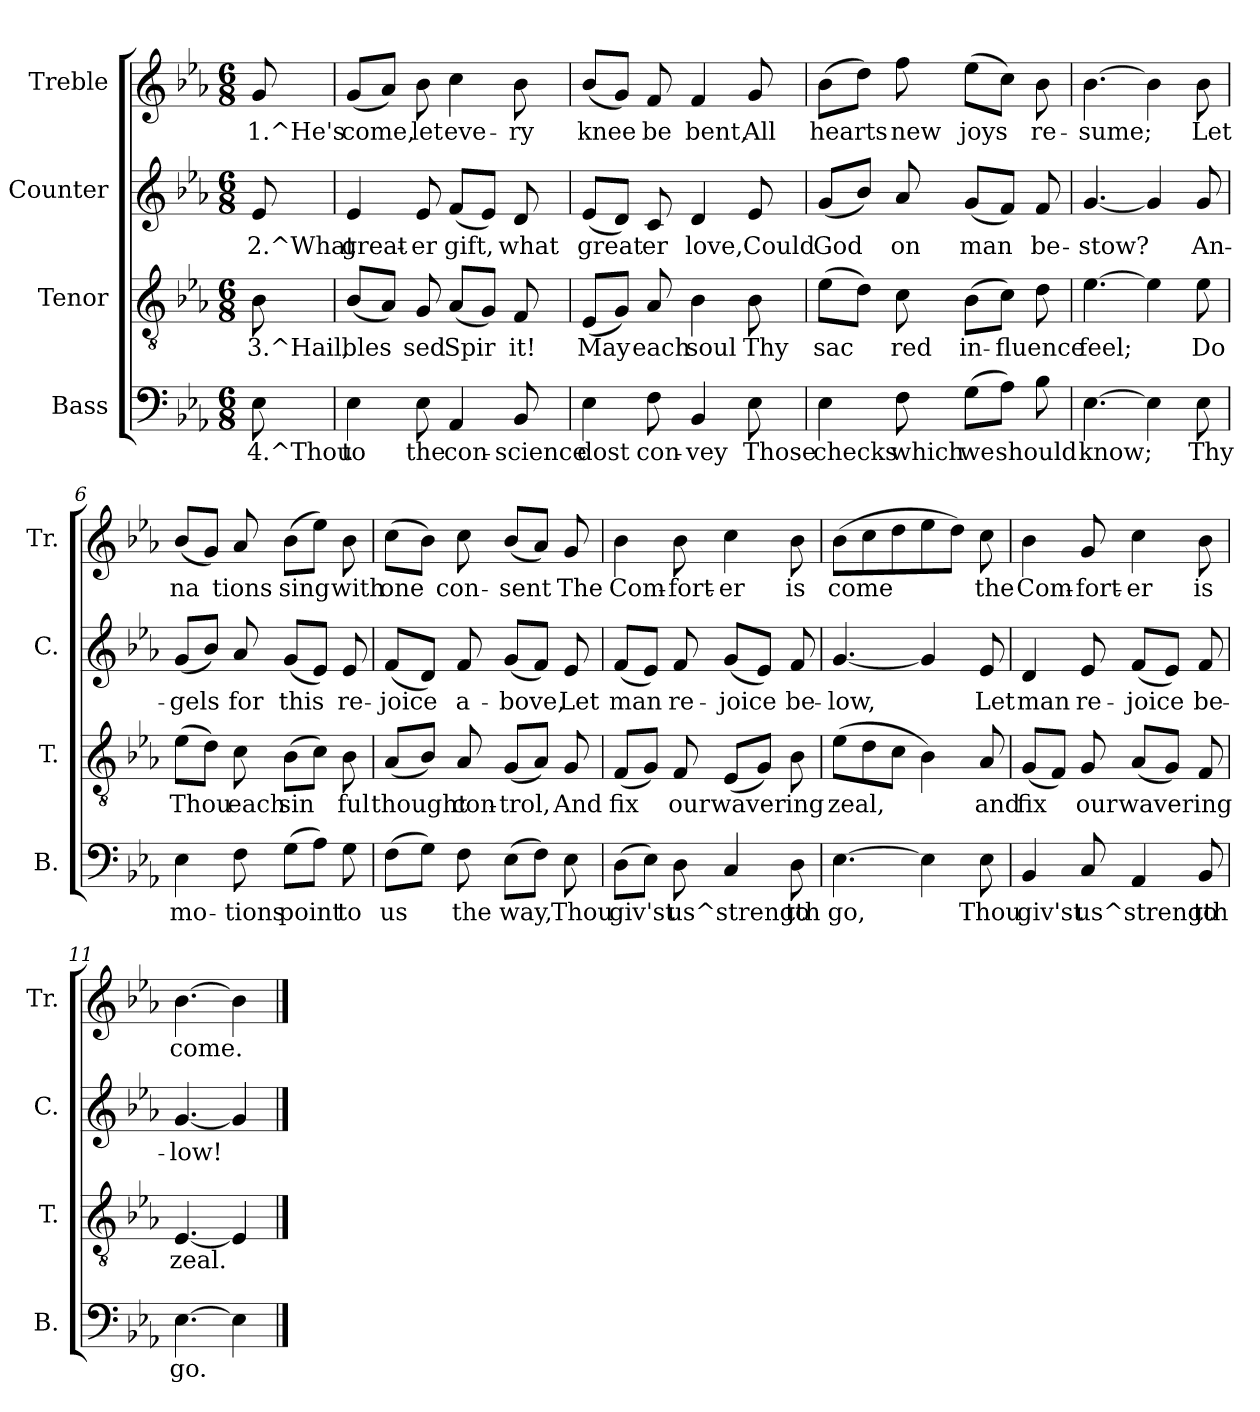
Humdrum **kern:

**kern	**text	**kern	**text	**kern	**text	**kern	**text
*part4	*part4	*part3	*part3	*part2	*part2	*part1	*part1
*staff4	*staff4	*staff3	*staff3	*staff2	*staff2	*staff1	*staff1
*I"Bass	*	*I"Tenor	*	*I"Counter	*	*I"Treble	*
*I'B.	*	*I'T.	*	*I'C.	*	*I'Tr.	*
!!LO:PB:g=z
*stria5	*	*stria5	*	*stria5	*	*stria5	*
*clefF4	*	*clefGv2	*	*clefG2	*	*clefG2	*
*k[b-e-a-]	*	*k[b-e-a-]	*	*k[b-e-a-]	*	*k[b-e-a-]	*
*E-:	*	*E-:	*	*E-:	*	*E-:	*
*M6/8	*	*M6/8	*	*M6/8	*	*M6/8	*
=1	=1	=1	=1	=1	=1	=1	=1
!	!LO:LY:b:rj	!	!LO:LY:b:rj	!	!LO:LY:b:rj	!	!LO:LY:b:rj
8E-\	4.^Thou	8B-\	3.^Hail,	8e-/	2.^What	8g/	1.^He's
=2	=2	=2	=2	=2	=2	=2	=2
!	!LO:LY:b:rj	!	!LO:LY:b:rj	!	!LO:LY:b:rj	!	!LO:LY:b:rj
4E-\	to	(<8B-/L	bles-	4e-/	great-	(<8g/L	come,
!	!	!	!LO:LY:b:rj	!	!	!	!LO:LY:b:rj
.	.	8A-/J)	--	.	.	8a-/J)	.
!	!LO:LY:b:rj	!	!LO:LY:b:rj	!	!LO:LY:b:rj	!	!LO:LY:b:rj
8E-\	the	8G/	-sed	8e-/	-er	8b-\	let
!	!LO:LY:b:rj	!	!LO:LY:b:rj	!	!LO:LY:b:rj	!	!LO:LY:b:rj
4AA-/	con-	(<8A-/L	Spir-	(<8f/L	gift,	4cc\	eve-
!	!	!	!LO:LY:b:rj	!	!LO:LY:b:rj	!	!
.	.	8G/J)	--	8e-/J)	.	.	.
!	!LO:LY:b:rj	!	!LO:LY:b:rj	!	!LO:LY:b:rj	!	!LO:LY:b:rj
8BB-/	-science	8F/	-it!	8d/	what	8b-\	-ry
=3	=3	=3	=3	=3	=3	=3	=3
!	!LO:LY:b:rj	!	!LO:LY:b:rj	!	!LO:LY:b:rj	!	!LO:LY:b:rj
4E-\	dost	(<8E-/L	May	(<8e-/L	great-	(<8b-/L	knee
!	!	!	!LO:LY:b:rj	!	!LO:LY:b:rj	!	!LO:LY:b:rj
.	.	8G/J)	.	8d/J)	--	8g/J)	.
!	!LO:LY:b:rj	!	!LO:LY:b:rj	!	!LO:LY:b:rj	!	!LO:LY:b:rj
8F\	con-	8A-/	each	8c/	-er	8f/	be
!	!LO:LY:b:rj	!	!LO:LY:b:rj	!	!LO:LY:b:rj	!	!LO:LY:b:rj
4BB-/	-vey	4B-\	soul	4d/	love,	4f/	bent,
!	!LO:LY:b:rj	!	!LO:LY:b:rj	!	!LO:LY:b:rj	!	!LO:LY:b:rj
8E-\	Those	8B-\	Thy	8e-/	Could	8g/	All
=4	=4	=4	=4	=4	=4	=4	=4
!	!LO:LY:b:rj	!	!LO:LY:b:rj	!	!LO:LY:b:rj	!	!LO:LY:b:rj
4E-\	checks	(>8e-\L	sac-	(<8g/L	God	(>8b-\L	hearts
!	!	!	!LO:LY:b:rj	!	!LO:LY:b:rj	!	!LO:LY:b:rj
.	.	8d\J)	--	8b-/J)	.	8dd\J)	.
!	!LO:LY:b:rj	!	!LO:LY:b:rj	!	!LO:LY:b:rj	!	!LO:LY:b:rj
8F\	which	8c\	-red	8a-/	on	8ff\	new
!	!LO:LY:b:rj	!	!LO:LY:b:rj	!	!LO:LY:b:rj	!	!LO:LY:b:rj
(>8G\L	we	(>8B-\L	in-	(<8g/L	man	(>8ee-\L	joys
!	!LO:LY:b:rj	!	!LO:LY:b:rj	!	!LO:LY:b:rj	!	!LO:LY:b:rj
8A-\J)	should	8c\J)	-fluence	8f/J)	.	8cc\J)	.
!	!LO:LY:b:rj	!	!LO:LY:b:rj	!	!LO:LY:b:rj	!	!LO:LY:b:rj
8B-\	.	8d\	.	8f/	be-	8b-\	re-
!!LO:LB:g=z
=5	=5	=5	=5	=5	=5	=5	=5
!	!LO:LY:b:rj	!	!LO:LY:b:rj	!	!LO:LY:b:rj	!	!LO:LY:b:rj
[>4.E-\	know;	[>4.e-\	feel;	[<4.g/	-stow?	[>4.b-\	-sume;
!	!LO:LY:b:rj	!	!LO:LY:b:rj	!	!LO:LY:b:rj	!	!LO:LY:b:rj
4E-\]	.	4e-\]	.	4g/]	.	4b-\]	.
!	!LO:LY:b:rj	!	!LO:LY:b:rj	!	!LO:LY:b:rj	!	!LO:LY:b:rj
8E-\	Thy	8e-\	Do	8g/	An-	8b-\	Let
=6	=6	=6	=6	=6	=6	=6	=6
!	!LO:LY:b:rj	!	!LO:LY:b:rj	!	!LO:LY:b:rj	!	!LO:LY:b:rj
4E-\	mo-	(>8e-\L	Thou	(<8g/L	-gels	(<8b-/L	na-
!	!	!	!LO:LY:b:rj	!	!LO:LY:b:rj	!	!LO:LY:b:rj
.	.	8d\J)	.	8b-/J)	.	8g/J)	--
!	!LO:LY:b:rj	!	!LO:LY:b:rj	!	!LO:LY:b:rj	!	!LO:LY:b:rj
8F\	-tions	8c\	each	8a-/	for	8a-/	-tions
!	!LO:LY:b:rj	!	!LO:LY:b:rj	!	!LO:LY:b:rj	!	!LO:LY:b:rj
(>8G\L	point	(>8B-\L	sin-	(<8g/L	this	(>8b-\L	sing
!	!LO:LY:b:rj	!	!LO:LY:b:rj	!	!LO:LY:b:rj	!	!LO:LY:b:rj
8A-\J)	.	8c\J)	--	8e-/J)	.	8ee-\J)	.
!	!LO:LY:b:rj	!	!LO:LY:b:rj	!	!LO:LY:b:rj	!	!LO:LY:b:rj
8G\	to	8B-\	-ful	8e-/	re-	8b-\	with
=7	=7	=7	=7	=7	=7	=7	=7
!	!LO:LY:b:rj	!	!LO:LY:b:rj	!	!LO:LY:b:rj	!	!LO:LY:b:rj
(>8F\L	us	(<8A-/L	thought	(<8f/L	-joice	(>8cc\L	one
!	!LO:LY:b:rj	!	!LO:LY:b:rj	!	!LO:LY:b:rj	!	!LO:LY:b:rj
8G\J)	.	8B-/J)	.	8d/J)	.	8b-\J)	.
!	!LO:LY:b:rj	!	!LO:LY:b:rj	!	!LO:LY:b:rj	!	!LO:LY:b:rj
8F\	the	8A-/	con-	8f/	a-	8cc\	con-
!	!LO:LY:b:rj	!	!LO:LY:b:rj	!	!LO:LY:b:rj	!	!LO:LY:b:rj
(>8E-\L	way,	(<8G/L	-trol,	(<8g/L	-bove,	(<8b-/L	-sent
!	!LO:LY:b:rj	!	!LO:LY:b:rj	!	!LO:LY:b:rj	!	!LO:LY:b:rj
8F\J)	.	8A-/J)	.	8f/J)	.	8a-/J)	.
!	!LO:LY:b:rj	!	!LO:LY:b:rj	!	!LO:LY:b:rj	!	!LO:LY:b:rj
8E-\	Thou	8G/	And	8e-/	Let	8g/	The
!!LO:PB:g=z
=8	=8	=8	=8	=8	=8	=8	=8
!	!LO:LY:b:rj	!	!LO:LY:b:rj	!	!LO:LY:b:rj	!	!LO:LY:b:rj
(>8D\L	giv'st	(<8F/L	fix	(<8f/L	man	4b-\	Com-
!	!LO:LY:b:rj	!	!LO:LY:b:rj	!	!LO:LY:b:rj	!	!
8E-\J)	.	8G/J)	.	8e-/J)	.	.	.
!	!LO:LY:b:rj	!	!LO:LY:b:rj	!	!LO:LY:b:rj	!	!LO:LY:b:rj
8D\	us^strength	8F/	our	8f/	re-	8b-\	-fort-
!	!LO:LY:b:rj	!	!LO:LY:b:rj	!	!LO:LY:b:rj	!	!LO:LY:b:rj
4C/	.	(<8E-/L	waver-	(<8g/L	-joice	4cc\	-er
!	!	!	!LO:LY:b:rj	!	!LO:LY:b:rj	!	!
.	.	8G/J)	--	8e-/J)	.	.	.
!	!LO:LY:b:rj	!	!LO:LY:b:rj	!	!LO:LY:b:rj	!	!LO:LY:b:rj
8D\	to	8B-\	-ing	8f/	be-	8b-\	is
=9	=9	=9	=9	=9	=9	=9	=9
!	!LO:LY:b:rj	!	!LO:LY:b:rj	!	!LO:LY:b:rj	!	!LO:LY:b:rj
[>4.E-\	go,	(>8e-\L	zeal,	[<4.g/	-low,	(>8b-\L	come
!	!	!	!LO:LY:b:rj	!	!	!	!LO:LY:b:rj
.	.	8d\	.	.	.	8cc\	.
!	!	!	!LO:LY:b:rj	!	!	!	!LO:LY:b:rj
.	.	8c\J	.	.	.	8dd\	.
!	!LO:LY:b:rj	!	!LO:LY:b:rj	!	!LO:LY:b:rj	!	!LO:LY:b:rj
4E-\]	.	4B-\)	.	4g/]	.	8ee-\	.
!	!	!	!	!	!	!	!LO:LY:b:rj
.	.	.	.	.	.	8dd\J)	.
!	!LO:LY:b:rj	!	!LO:LY:b:rj	!	!LO:LY:b:rj	!	!LO:LY:b:rj
8E-\	Thou	8A-/	and	8e-/	Let	8cc\	the
=10	=10	=10	=10	=10	=10	=10	=10
!	!LO:LY:b:rj	!	!LO:LY:b:rj	!	!LO:LY:b:rj	!	!LO:LY:b:rj
4BB-/	giv'st	(<8G/L	fix	4d/	man	4b-\	Com-
!	!	!	!LO:LY:b:rj	!	!	!	!
.	.	8F/J)	.	.	.	.	.
!	!LO:LY:b:rj	!	!LO:LY:b:rj	!	!LO:LY:b:rj	!	!LO:LY:b:rj
8C/	us^strength	8G/	our	8e-/	re-	8g/	-fort-
!	!LO:LY:b:rj	!	!LO:LY:b:rj	!	!LO:LY:b:rj	!	!LO:LY:b:rj
4AA-/	.	(<8A-/L	waver-	(<8f/L	-joice	4cc\	-er
!	!	!	!LO:LY:b:rj	!	!LO:LY:b:rj	!	!
.	.	8G/J)	--	8e-/J)	.	.	.
!	!LO:LY:b:rj	!	!LO:LY:b:rj	!	!LO:LY:b:rj	!	!LO:LY:b:rj
8BB-/	to	8F/	-ing	8f/	be-	8b-\	is
=11	=11	=11	=11	=11	=11	=11	=11
!	!LO:LY:b:rj	!	!LO:LY:b:rj	!	!LO:LY:b:rj	!	!LO:LY:b:rj
[>4.E-\	go.	[<4.E-/	zeal.	[<4.g/	-low!	[>4.b-\	come.
!	!LO:LY:b:rj	!	!LO:LY:b:rj	!	!LO:LY:b:rj	!	!LO:LY:b:rj
4E-\]	.	4E-/]	.	4g/]	.	4b-\]	.
==	==	==	==	==	==	==	==
*-	*-	*-	*-	*-	*-	*-	*-
